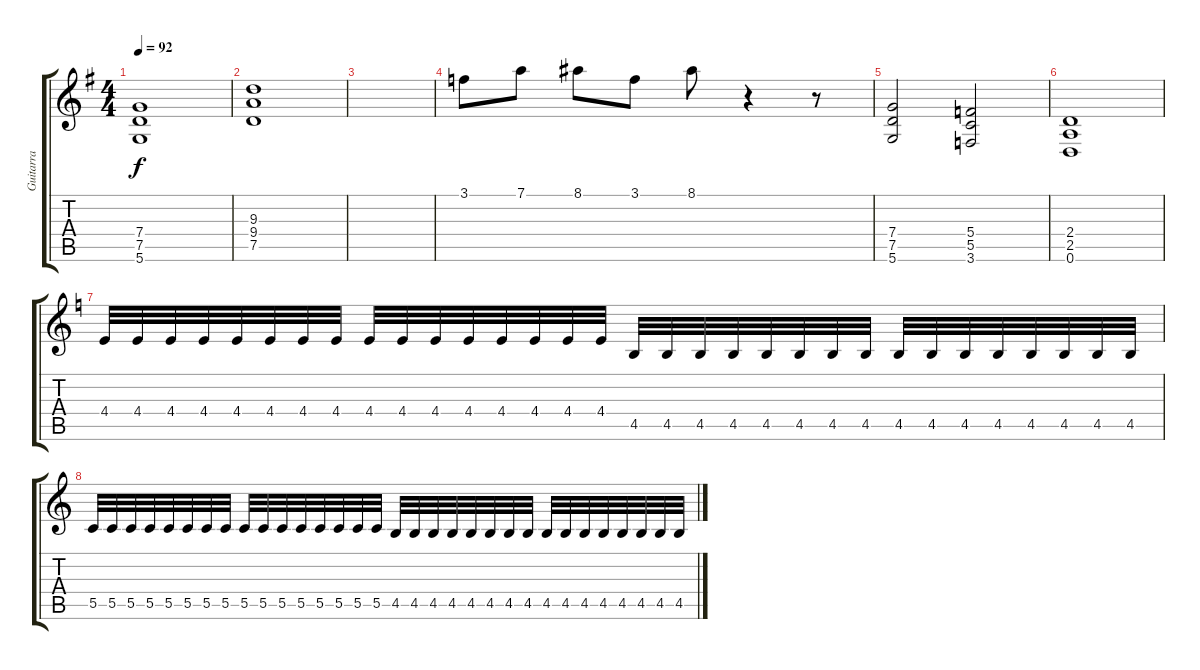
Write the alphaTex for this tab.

\track ("Guitarra" "Guitarra") {instrument overdrivenguitar}
\staff {score tabs}
\tuning (D4 A3 F3 C3 G2 D2) {hide}
\ts (4 4)
\tempo 92
\clef g2
\ks g
(7.4 7.5 5.6).1{dy f} |
(9.3 9.4 7.5).1 |
|
3.1.8{instrument dulcimer} 7.1.8 8.1.8 3.1.8 8.1.8 r.4 r.8 |
(7.4 7.5 5.6).2{volume 12 instrument distortionguitar} (5.4 5.5 3.6).2 |
(2.4 2.5 0.6).1 |
\ks c
4.4.32{volume 13} 4.4.32 4.4.32 4.4.32 4.4.32 4.4.32 4.4.32 4.4.32 4.4.32 4.4.32 4.4.32 4.4.32 4.4.32 4.4.32 4.4.32 4.4.32 4.5.32 4.5.32 4.5.32 4.5.32 4.5.32 4.5.32 4.5.32 4.5.32 4.5.32 4.5.32 4.5.32 4.5.32 4.5.32 4.5.32 4.5.32 4.5.32 |
5.5.32 5.5.32 5.5.32 5.5.32 5.5.32 5.5.32 5.5.32 5.5.32 5.5.32 5.5.32 5.5.32 5.5.32 5.5.32 5.5.32 5.5.32 5.5.32 4.5.32 4.5.32 4.5.32 4.5.32 4.5.32 4.5.32 4.5.32 4.5.32 4.5.32 4.5.32 4.5.32 4.5.32 4.5.32 4.5.32 4.5.32 4.5.32
